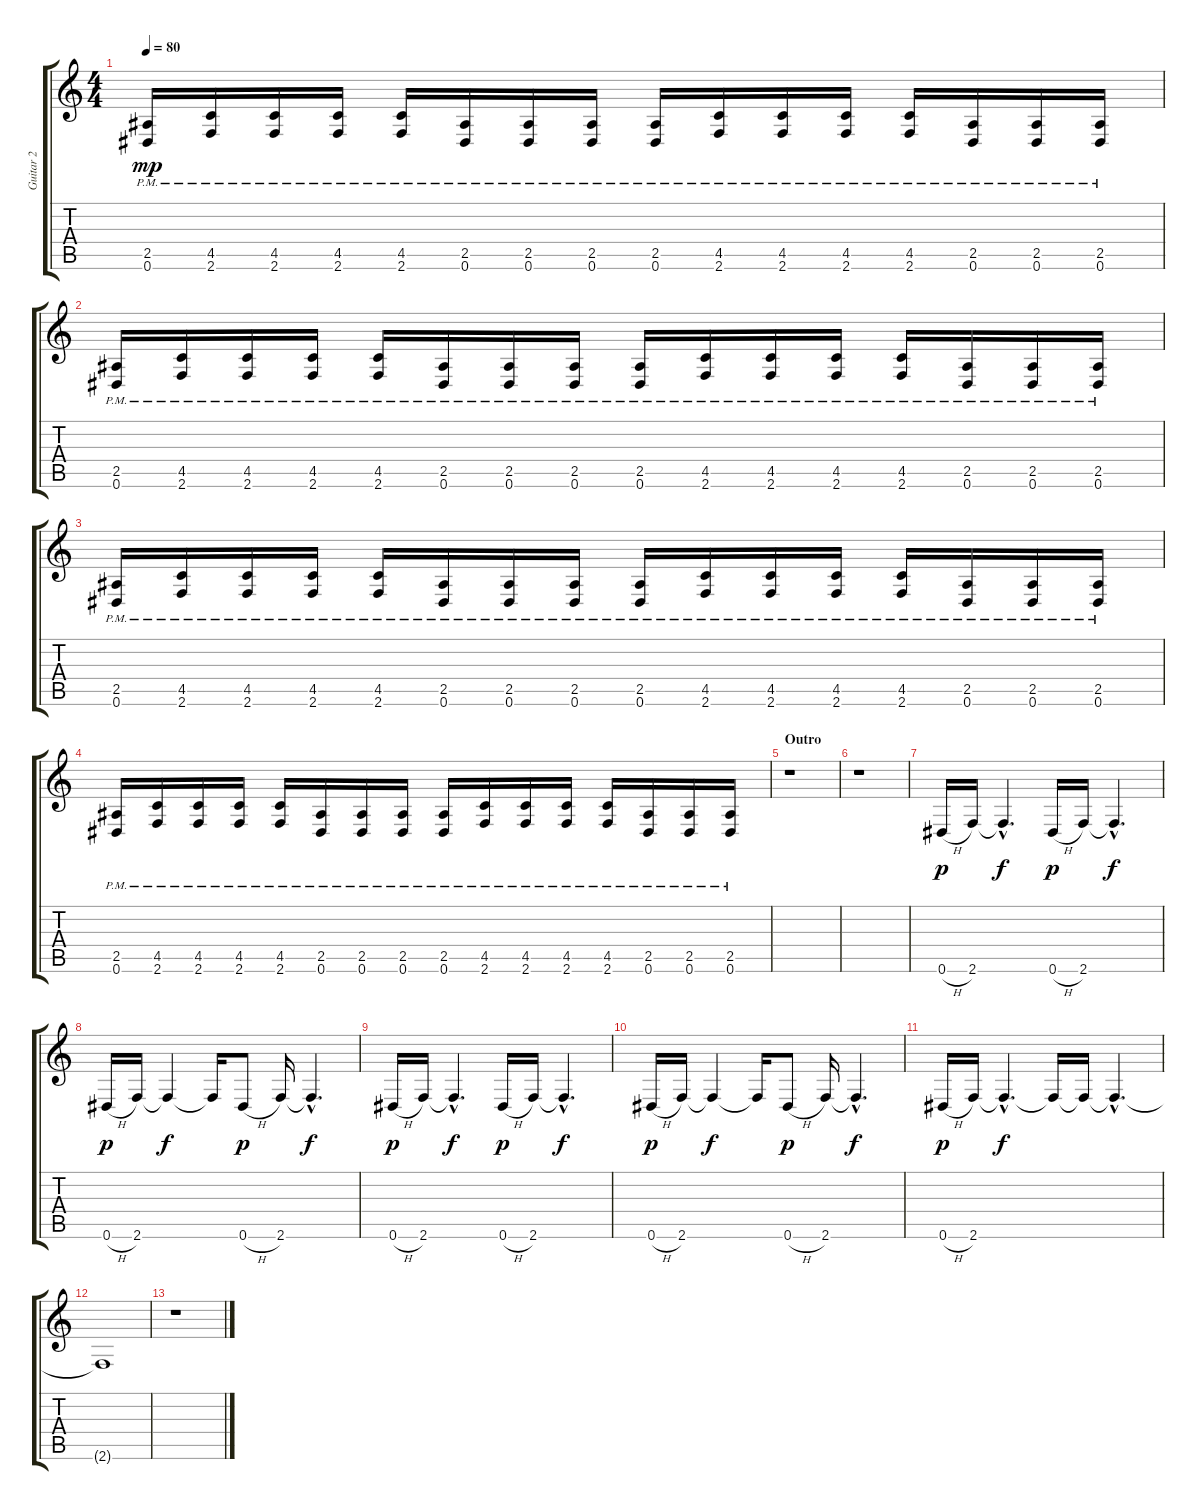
\track ("Guitar 2" "Guitar 2") {instrument distortionguitar}
\staff {score tabs}
\tuning (Eb4 Bb3 Gb3 Db3 Ab2 Eb2) {hide}
\ts (4 4)
\tempo 80
\clef g2
\ks c
(2.5{pm} 0.6{pm}).16{dy mp} (4.5{pm} 2.6{pm}).16 (4.5{pm} 2.6{pm}).16 (4.5{pm} 2.6{pm}).16 (4.5{pm} 2.6{pm}).16 (2.5{pm} 0.6{pm}).16 (2.5{pm} 0.6{pm}).16 (2.5{pm} 0.6{pm}).16 (2.5{pm} 0.6{pm}).16 (4.5{pm} 2.6{pm}).16 (4.5{pm} 2.6{pm}).16 (4.5{pm} 2.6{pm}).16 (4.5{pm} 2.6{pm}).16 (2.5{pm} 0.6{pm}).16 (2.5{pm} 0.6{pm}).16 (2.5{pm} 0.6{pm}).16 |
(2.5{pm} 0.6{pm}).16 (4.5{pm} 2.6{pm}).16 (4.5{pm} 2.6{pm}).16 (4.5{pm} 2.6{pm}).16 (4.5{pm} 2.6{pm}).16 (2.5{pm} 0.6{pm}).16 (2.5{pm} 0.6{pm}).16 (2.5{pm} 0.6{pm}).16 (2.5{pm} 0.6{pm}).16 (4.5{pm} 2.6{pm}).16 (4.5{pm} 2.6{pm}).16 (4.5{pm} 2.6{pm}).16 (4.5{pm} 2.6{pm}).16 (2.5{pm} 0.6{pm}).16 (2.5{pm} 0.6{pm}).16 (2.5{pm} 0.6{pm}).16 |
(2.5{pm} 0.6{pm}).16 (4.5{pm} 2.6{pm}).16 (4.5{pm} 2.6{pm}).16 (4.5{pm} 2.6{pm}).16 (4.5{pm} 2.6{pm}).16 (2.5{pm} 0.6{pm}).16 (2.5{pm} 0.6{pm}).16 (2.5{pm} 0.6{pm}).16 (2.5{pm} 0.6{pm}).16 (4.5{pm} 2.6{pm}).16 (4.5{pm} 2.6{pm}).16 (4.5{pm} 2.6{pm}).16 (4.5{pm} 2.6{pm}).16 (2.5{pm} 0.6{pm}).16 (2.5{pm} 0.6{pm}).16 (2.5{pm} 0.6{pm}).16 |
(2.5{pm} 0.6{pm}).16 (4.5{pm} 2.6{pm}).16 (4.5{pm} 2.6{pm}).16 (4.5{pm} 2.6{pm}).16 (4.5{pm} 2.6{pm}).16 (2.5{pm} 0.6{pm}).16 (2.5{pm} 0.6{pm}).16 (2.5{pm} 0.6{pm}).16 (2.5{pm} 0.6{pm}).16 (4.5{pm} 2.6{pm}).16 (4.5{pm} 2.6{pm}).16 (4.5{pm} 2.6{pm}).16 (4.5{pm} 2.6{pm}).16 (2.5{pm} 0.6{pm}).16 (2.5{pm} 0.6{pm}).16 (2.5{pm} 0.6{pm}).16 |
\section ("" "Outro")
r.1 |
r.1 |
0.6{h}.16{dy p instrument electricguitarclean} 2.6.16 2.6{hac t}.4{d dy f} 0.6{h}.16{dy p} 2.6.16 2.6{hac t}.4{d dy f} |
0.6{h}.16{dy p} 2.6.16 2.6{t}.4{dy f} 2.6{t}.16 0.6{h}.8{dy p} 2.6.16 2.6{hac t}.4{d dy f} |
0.6{h}.16{dy p} 2.6.16 2.6{hac t}.4{d dy f} 0.6{h}.16{dy p} 2.6.16 2.6{hac t}.4{d dy f} |
0.6{h}.16{dy p} 2.6.16 2.6{t}.4{dy f} 2.6{t}.16 0.6{h}.8{dy p} 2.6.16 2.6{hac t}.4{d dy f} |
0.6{h}.16{dy p} 2.6.16 2.6{hac t}.4{d dy f} 2.6{t}.16 2.6{t}.16 2.6{hac t}.4{d} |
2.6{t}.1 |
r.1
